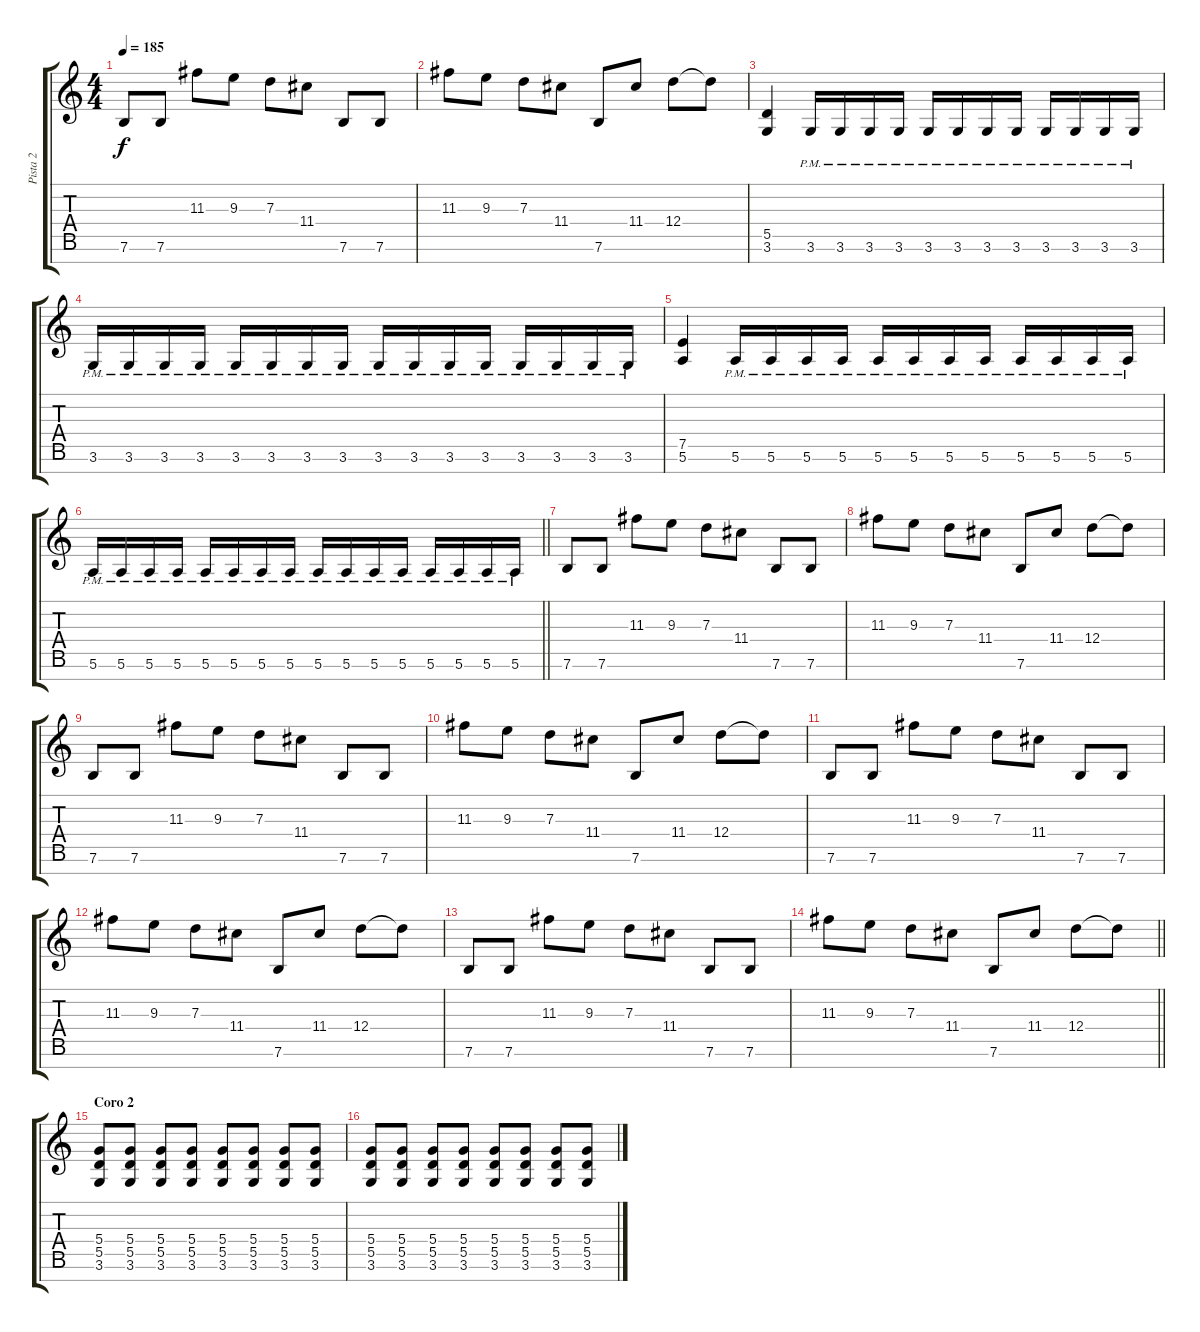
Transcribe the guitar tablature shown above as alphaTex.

\track ("Pista 2" "Pista 2") {instrument distortionguitar}
\staff {score tabs}
\tuning (E4 B3 G3 D3 A2 E2 B1) {hide}
\ts (4 4)
\tempo 185
\clef g2
\ks c
7.6.8{dy f} 7.6.8 11.3.8 9.3.8 7.3.8 11.4.8 7.6.8 7.6.8 |
11.3.8 9.3.8 7.3.8 11.4.8 7.6.8 11.4.8 12.4.8 12.4{t}.8 |
(5.5 3.6).4 3.6{pm}.16 3.6{pm}.16 3.6{pm}.16 3.6{pm}.16 3.6{pm}.16 3.6{pm}.16 3.6{pm}.16 3.6{pm}.16 3.6{pm}.16 3.6{pm}.16 3.6{pm}.16 3.6{pm}.16 |
3.6{pm}.16 3.6{pm}.16 3.6{pm}.16 3.6{pm}.16 3.6{pm}.16 3.6{pm}.16 3.6{pm}.16 3.6{pm}.16 3.6{pm}.16 3.6{pm}.16 3.6{pm}.16 3.6{pm}.16 3.6{pm}.16 3.6{pm}.16 3.6{pm}.16 3.6{pm}.16 |
(7.5 5.6).4 5.6{pm}.16 5.6{pm}.16 5.6{pm}.16 5.6{pm}.16 5.6{pm}.16 5.6{pm}.16 5.6{pm}.16 5.6{pm}.16 5.6{pm}.16 5.6{pm}.16 5.6{pm}.16 5.6{pm}.16 |
\barLineRight lightlight
5.6{pm}.16 5.6{pm}.16 5.6{pm}.16 5.6{pm}.16 5.6{pm}.16 5.6{pm}.16 5.6{pm}.16 5.6{pm}.16 5.6{pm}.16 5.6{pm}.16 5.6{pm}.16 5.6{pm}.16 5.6{pm}.16 5.6{pm}.16 5.6{pm}.16 5.6{pm}.16 |
7.6.8 7.6.8 11.3.8 9.3.8 7.3.8 11.4.8 7.6.8 7.6.8 |
11.3.8 9.3.8 7.3.8 11.4.8 7.6.8 11.4.8 12.4.8 12.4{t}.8 |
7.6.8 7.6.8 11.3.8 9.3.8 7.3.8 11.4.8 7.6.8 7.6.8 |
11.3.8 9.3.8 7.3.8 11.4.8 7.6.8 11.4.8 12.4.8 12.4{t}.8 |
7.6.8 7.6.8 11.3.8 9.3.8 7.3.8 11.4.8 7.6.8 7.6.8 |
11.3.8 9.3.8 7.3.8 11.4.8 7.6.8 11.4.8 12.4.8 12.4{t}.8 |
7.6.8 7.6.8 11.3.8 9.3.8 7.3.8 11.4.8 7.6.8 7.6.8 |
\barLineRight lightlight
11.3.8 9.3.8 7.3.8 11.4.8 7.6.8 11.4.8 12.4.8 12.4{t}.8 |
\section ("" "Coro 2")
(5.4 5.5 3.6).8 (5.4 5.5 3.6).8 (5.4 5.5 3.6).8 (5.4 5.5 3.6).8 (5.4 5.5 3.6).8 (5.4 5.5 3.6).8 (5.4 5.5 3.6).8 (5.4 5.5 3.6).8 |
(5.4 5.5 3.6).8 (5.4 5.5 3.6).8 (5.4 5.5 3.6).8 (5.4 5.5 3.6).8 (5.4 5.5 3.6).8 (5.4 5.5 3.6).8 (5.4 5.5 3.6).8 (5.4 5.5 3.6).8
